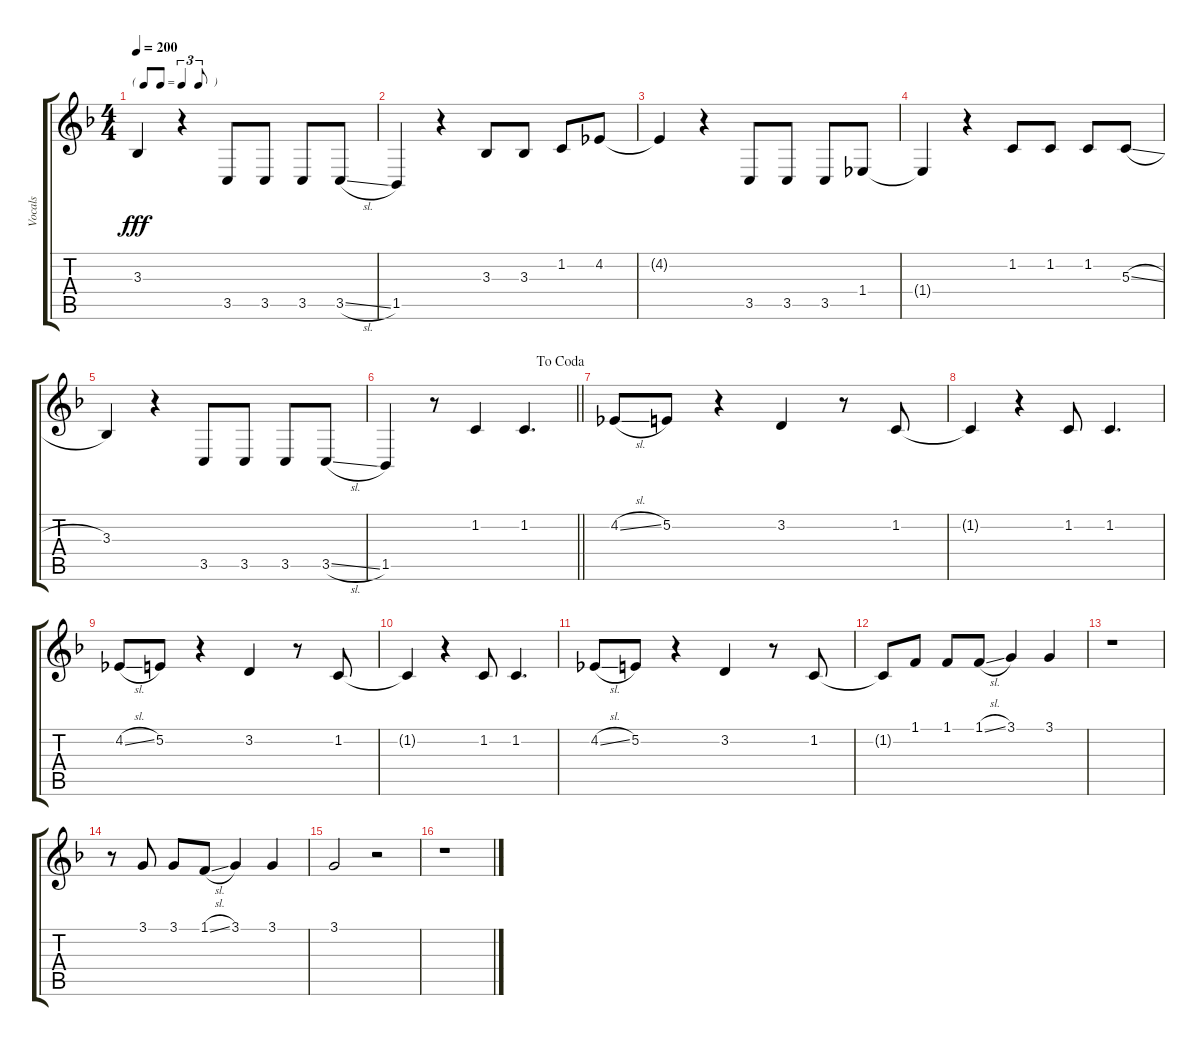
\track ("Vocals" "Vocals") {instrument trumpet}
\staff {score tabs}
\tuning (E4 B3 G3 D3 A2 E2) {hide}
\ts (4 4)
\tf triplet8th
\tempo 200
\clef g2
\ks f
3.3.4{dy fff} r.4 3.5.8 3.5.8 3.5.8 3.5{sl}.8 |
1.5.4 r.4 3.3.8 3.3.8 1.2.8 4.2.8 |
4.2{t}.4 r.4 3.5.8 3.5.8 3.5.8 1.4.8 |
1.4{t}.4 r.4 1.2.8 1.2.8 1.2.8 5.3{sl}.8 |
3.3.4 r.4 3.5.8 3.5.8 3.5.8 3.5{sl}.8 |
\jump dacoda
\barLineRight lightlight
1.5.4 r.8 1.2.4 1.2.4{d} |
4.2{sl}.8 5.2.8 r.4 3.2.4 r.8 1.2.8 |
1.2{t}.4 r.4 1.2.8 1.2.4{d} |
4.2{sl}.8 5.2.8 r.4 3.2.4 r.8 1.2.8 |
1.2{t}.4 r.4 1.2.8 1.2.4{d} |
4.2{sl}.8 5.2.8 r.4 3.2.4 r.8 1.2.8 |
1.2{t}.8 1.1.8 1.1.8 1.1{sl}.8 3.1.4 3.1.4 |
r.1 |
r.8 3.1.8 3.1.8 1.1{sl}.8 3.1.4 3.1.4 |
3.1.2 r.2 |
r.1
